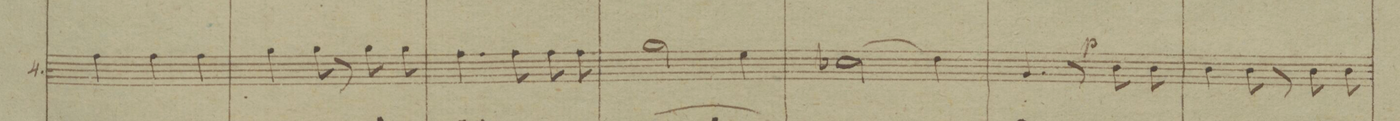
**kern	**text	**text	**dynam
*I"4.	*	*	*
*clefF4	*	*	*
*k[b-]	*	*	*
*M3/4	*	*	*
4A\	.	u-	.
4A\	.	-nam	.
4A\	.	bap-	.
=140	=140	=140	=140
4B-\	.	-ti-	.
8B-\	.	-sma	.
8r	.	.	.
8B-\	.	in	.
8B-\	.	re-	.
=141	=141	=141	=141
4.A\	.	-mis-	.
8A\	.	-si-	.
8A\	.	-o-	.
8A\	.	-nem	.
=142	=142	=142	=142
2B-\	.	pec-	.
4G\	.	-ca-	.
=143	=143	=143	=143
(2E-X\	.	-to-	.
4F\)	.	.	.
=144	=144	=144	=144
4.BB-/	.	-rum	.
8r	.	.	p
8D\	.	et	.
8D\	.	ex-	.
=145	=145	=145	=145
4D\	.	-pec-	.
8D\	.	-to	.
8r	.	.	.
8D\	.	et	.
8D\	.	ex-	.
=146	=146	=146	=146
*-	*-	*-	*-
